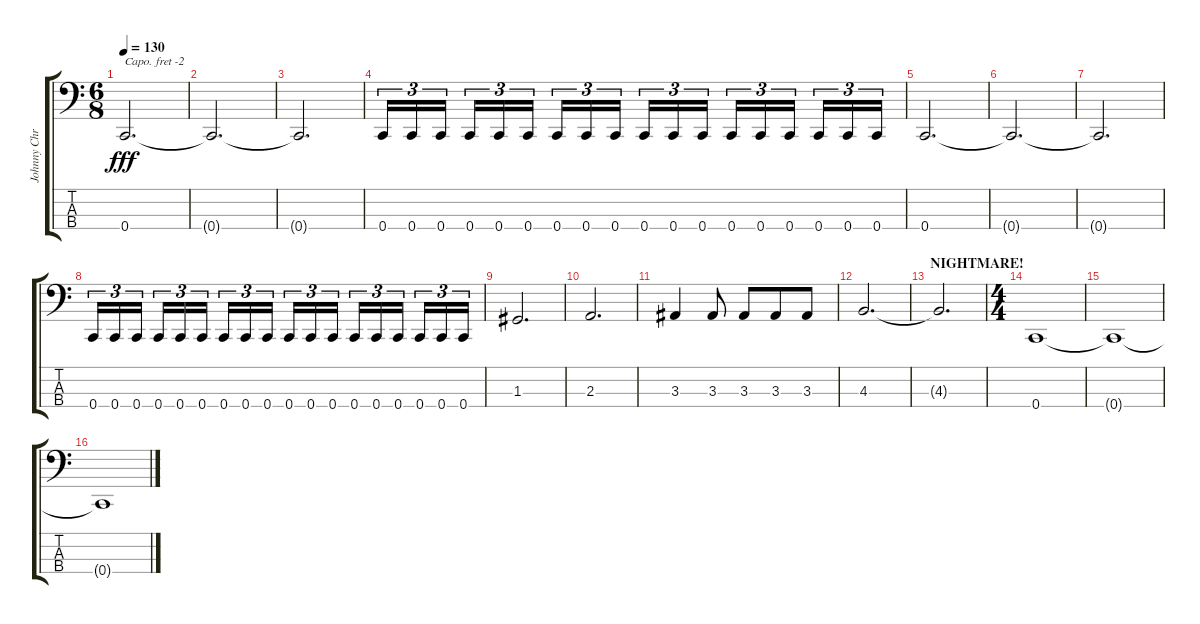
\track ("Johnny Christ" "Johnny Chr") {instrument electricbasspick}
\staff {score tabs}
\capo -2
\tuning (G2 D2 A1 D1) {hide}
\ts (6 8)
\tempo 130
\clef f4
\ks c
0.4.2{d dy fff} |
0.4{t}.2{d} |
0.4{t}.2{d} |
0.4.16{tu (3 2)} 0.4.16{tu (3 2)} 0.4.16{tu (3 2)} 0.4.16{tu (3 2)} 0.4.16{tu (3 2)} 0.4.16{tu (3 2)} 0.4.16{tu (3 2)} 0.4.16{tu (3 2)} 0.4.16{tu (3 2)} 0.4.16{tu (3 2)} 0.4.16{tu (3 2)} 0.4.16{tu (3 2)} 0.4.16{tu (3 2)} 0.4.16{tu (3 2)} 0.4.16{tu (3 2)} 0.4.16{tu (3 2)} 0.4.16{tu (3 2)} 0.4.16{tu (3 2)} |
0.4.2{d} |
0.4{t}.2{d} |
0.4{t}.2{d} |
0.4.16{tu (3 2)} 0.4.16{tu (3 2)} 0.4.16{tu (3 2)} 0.4.16{tu (3 2)} 0.4.16{tu (3 2)} 0.4.16{tu (3 2)} 0.4.16{tu (3 2)} 0.4.16{tu (3 2)} 0.4.16{tu (3 2)} 0.4.16{tu (3 2)} 0.4.16{tu (3 2)} 0.4.16{tu (3 2)} 0.4.16{tu (3 2)} 0.4.16{tu (3 2)} 0.4.16{tu (3 2)} 0.4.16{tu (3 2)} 0.4.16{tu (3 2)} 0.4.16{tu (3 2)} |
1.3.2{d} |
2.3.2{d} |
3.3.4 3.3.8 3.3.8 3.3.8 3.3.8 |
4.3.2{d} |
\section ("" "NIGHTMARE!")
4.3{t}.2{d} |
\ts (4 4)
0.4.1 |
0.4{t}.1 |
0.4{t}.1
